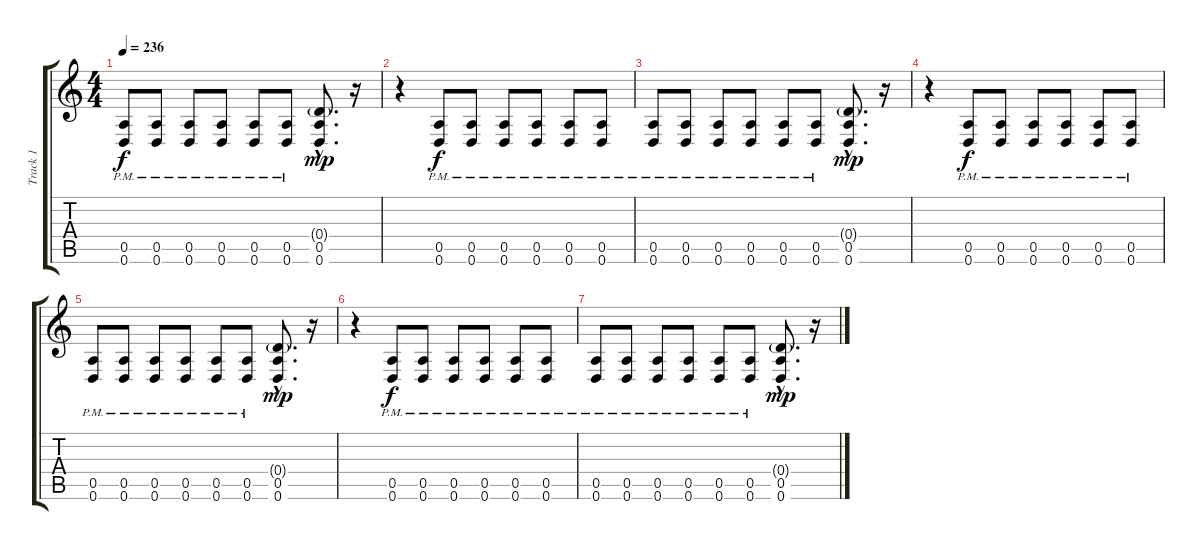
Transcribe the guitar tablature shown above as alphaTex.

\track ("Track 1" "Track 1") {instrument distortionguitar}
\staff {score tabs}
\tuning (E4 B3 G3 D3 A2 D2) {hide}
\ts (4 4)
\tempo 236
\clef g2
\ks c
(0.5{pm} 0.6{pm}).8{dy f} (0.5{pm} 0.6{pm}).8 (0.5{pm} 0.6{pm}).8 (0.5{pm} 0.6{pm}).8 (0.5{pm} 0.6{pm}).8 (0.5{pm} 0.6{pm}).8 (0.4{g hac} 0.5{hac} 0.6{hac}).8{d dy mp} r.16 |
r.4 (0.5{pm} 0.6{pm}).8{dy f} (0.5{pm} 0.6{pm}).8 (0.5{pm} 0.6{pm}).8 (0.5{pm} 0.6{pm}).8 (0.5{pm} 0.6{pm}).8 (0.5{pm} 0.6{pm}).8 |
(0.5{pm} 0.6{pm}).8 (0.5{pm} 0.6{pm}).8 (0.5{pm} 0.6{pm}).8 (0.5{pm} 0.6{pm}).8 (0.5{pm} 0.6{pm}).8 (0.5{pm} 0.6{pm}).8 (0.4{g hac} 0.5{hac} 0.6{hac}).8{d dy mp} r.16 |
r.4 (0.5{pm} 0.6{pm}).8{dy f} (0.5{pm} 0.6{pm}).8 (0.5{pm} 0.6{pm}).8 (0.5{pm} 0.6{pm}).8 (0.5{pm} 0.6{pm}).8 (0.5{pm} 0.6{pm}).8 |
(0.5{pm} 0.6{pm}).8 (0.5{pm} 0.6{pm}).8 (0.5{pm} 0.6{pm}).8 (0.5{pm} 0.6{pm}).8 (0.5{pm} 0.6{pm}).8 (0.5{pm} 0.6{pm}).8 (0.4{g hac} 0.5{hac} 0.6{hac}).8{d dy mp} r.16 |
r.4 (0.5{pm} 0.6{pm}).8{dy f} (0.5{pm} 0.6{pm}).8 (0.5{pm} 0.6{pm}).8 (0.5{pm} 0.6{pm}).8 (0.5{pm} 0.6{pm}).8 (0.5{pm} 0.6{pm}).8 |
(0.5{pm} 0.6{pm}).8 (0.5{pm} 0.6{pm}).8 (0.5{pm} 0.6{pm}).8 (0.5{pm} 0.6{pm}).8 (0.5{pm} 0.6{pm}).8 (0.5{pm} 0.6{pm}).8 (0.4{g hac} 0.5{hac} 0.6{hac}).8{d dy mp} r.16
